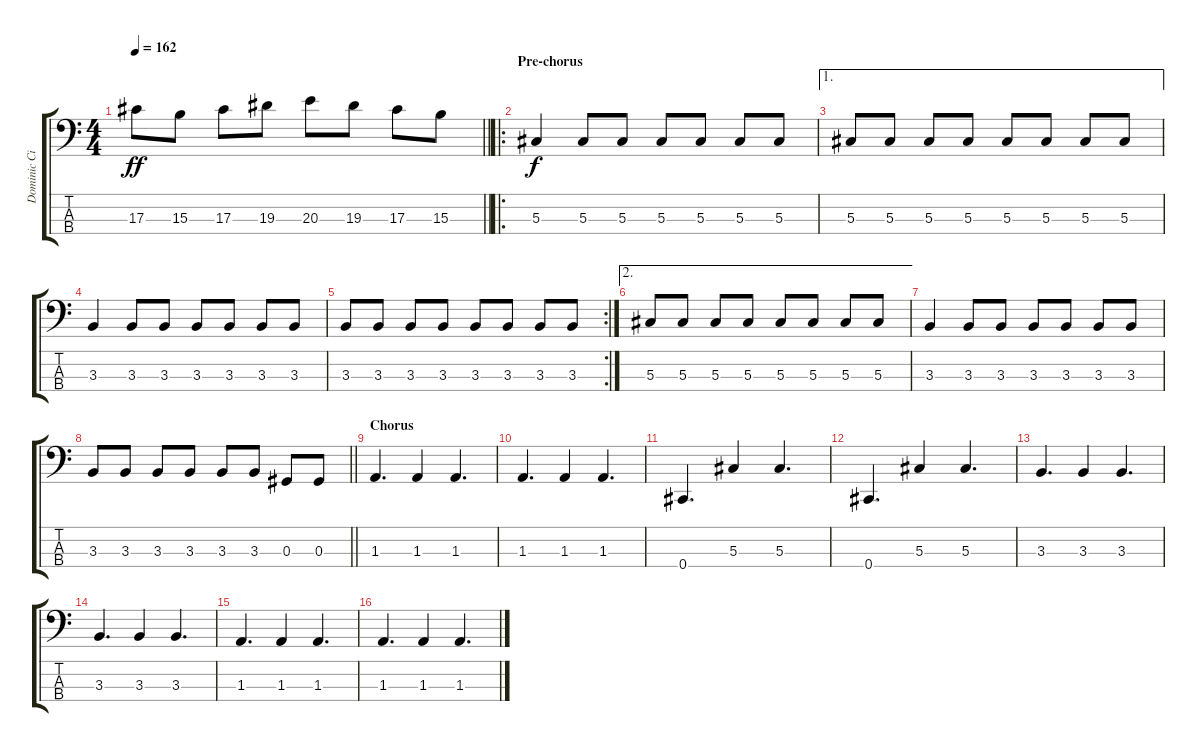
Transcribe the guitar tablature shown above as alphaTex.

\track ("Dominic Cifarelli" "Dominic Ci") {instrument electricbasspick}
\staff {score tabs}
\tuning (Gb2 Db2 Ab1 Db1) {hide}
\ts (4 4)
\tempo 162
\clef f4
\barLineRight lightlight
\ks c
17.3.8{dy ff} 15.3.8 17.3.8 19.3.8 20.3.8 19.3.8 17.3.8 15.3.8 |
\ro
\section ("" "Pre-chorus")
5.3.4{dy f} 5.3.8 5.3.8 5.3.8 5.3.8 5.3.8 5.3.8 |
\ae 1
5.3.8 5.3.8 5.3.8 5.3.8 5.3.8 5.3.8 5.3.8 5.3.8 |
3.3.4 3.3.8 3.3.8 3.3.8 3.3.8 3.3.8 3.3.8 |
\rc 2
3.3.8 3.3.8 3.3.8 3.3.8 3.3.8 3.3.8 3.3.8 3.3.8 |
\ae 2
5.3.8 5.3.8 5.3.8 5.3.8 5.3.8 5.3.8 5.3.8 5.3.8 |
3.3.4 3.3.8 3.3.8 3.3.8 3.3.8 3.3.8 3.3.8 |
\barLineRight lightlight
3.3.8 3.3.8 3.3.8 3.3.8 3.3.8 3.3.8 0.3.8 0.3.8 |
\section ("" "Chorus")
1.3.4{d} 1.3.4 1.3.4{d} |
1.3.4{d} 1.3.4 1.3.4{d} |
0.4.4{d} 5.3.4 5.3.4{d} |
0.4.4{d} 5.3.4 5.3.4{d} |
3.3.4{d} 3.3.4 3.3.4{d} |
3.3.4{d} 3.3.4 3.3.4{d} |
1.3.4{d} 1.3.4 1.3.4{d} |
1.3.4{d} 1.3.4 1.3.4{d}
